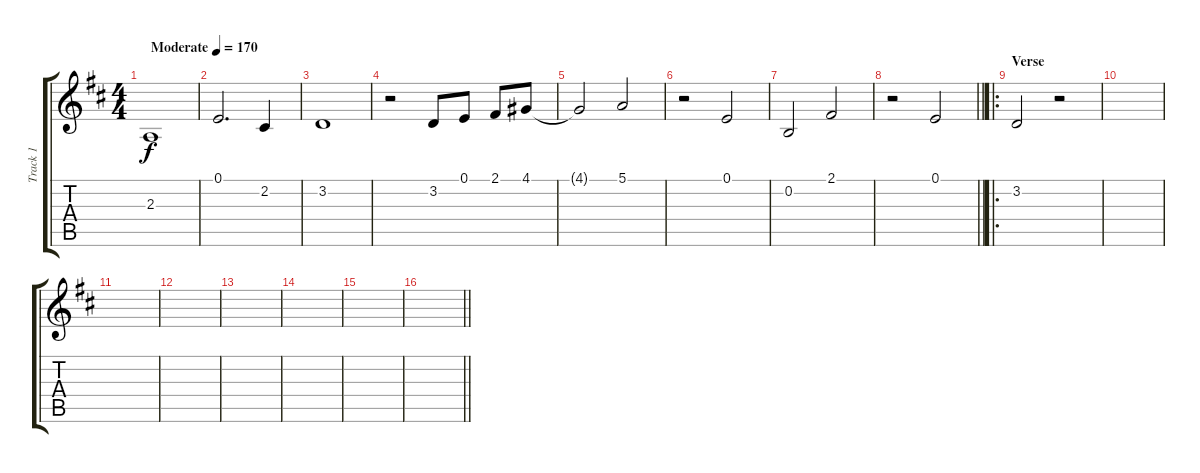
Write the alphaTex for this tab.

\track ("Track 1" "Track 1") {instrument clarinet}
\staff {score tabs}
\tuning (E4 B3 G3 D3 A2 E2) {hide}
\ts (4 4)
\tempo (170 "Moderate")
\clef g2
\ks d
2.3.1{dy f instrument clarinet} |
0.1.2{d} 2.2.4 |
3.2.1 |
r.2 3.2.8 0.1.8 2.1.8 4.1.8 |
4.1{t}.2 5.1.2 |
r.2 0.1.2 |
0.2.2 2.1.2 |
\barLineRight lightlight
r.2 0.1.2 |
\ro
\section ("" "Verse")
3.2.2 r.2 |
|
|
|
|
|
|
\barLineRight lightlight
